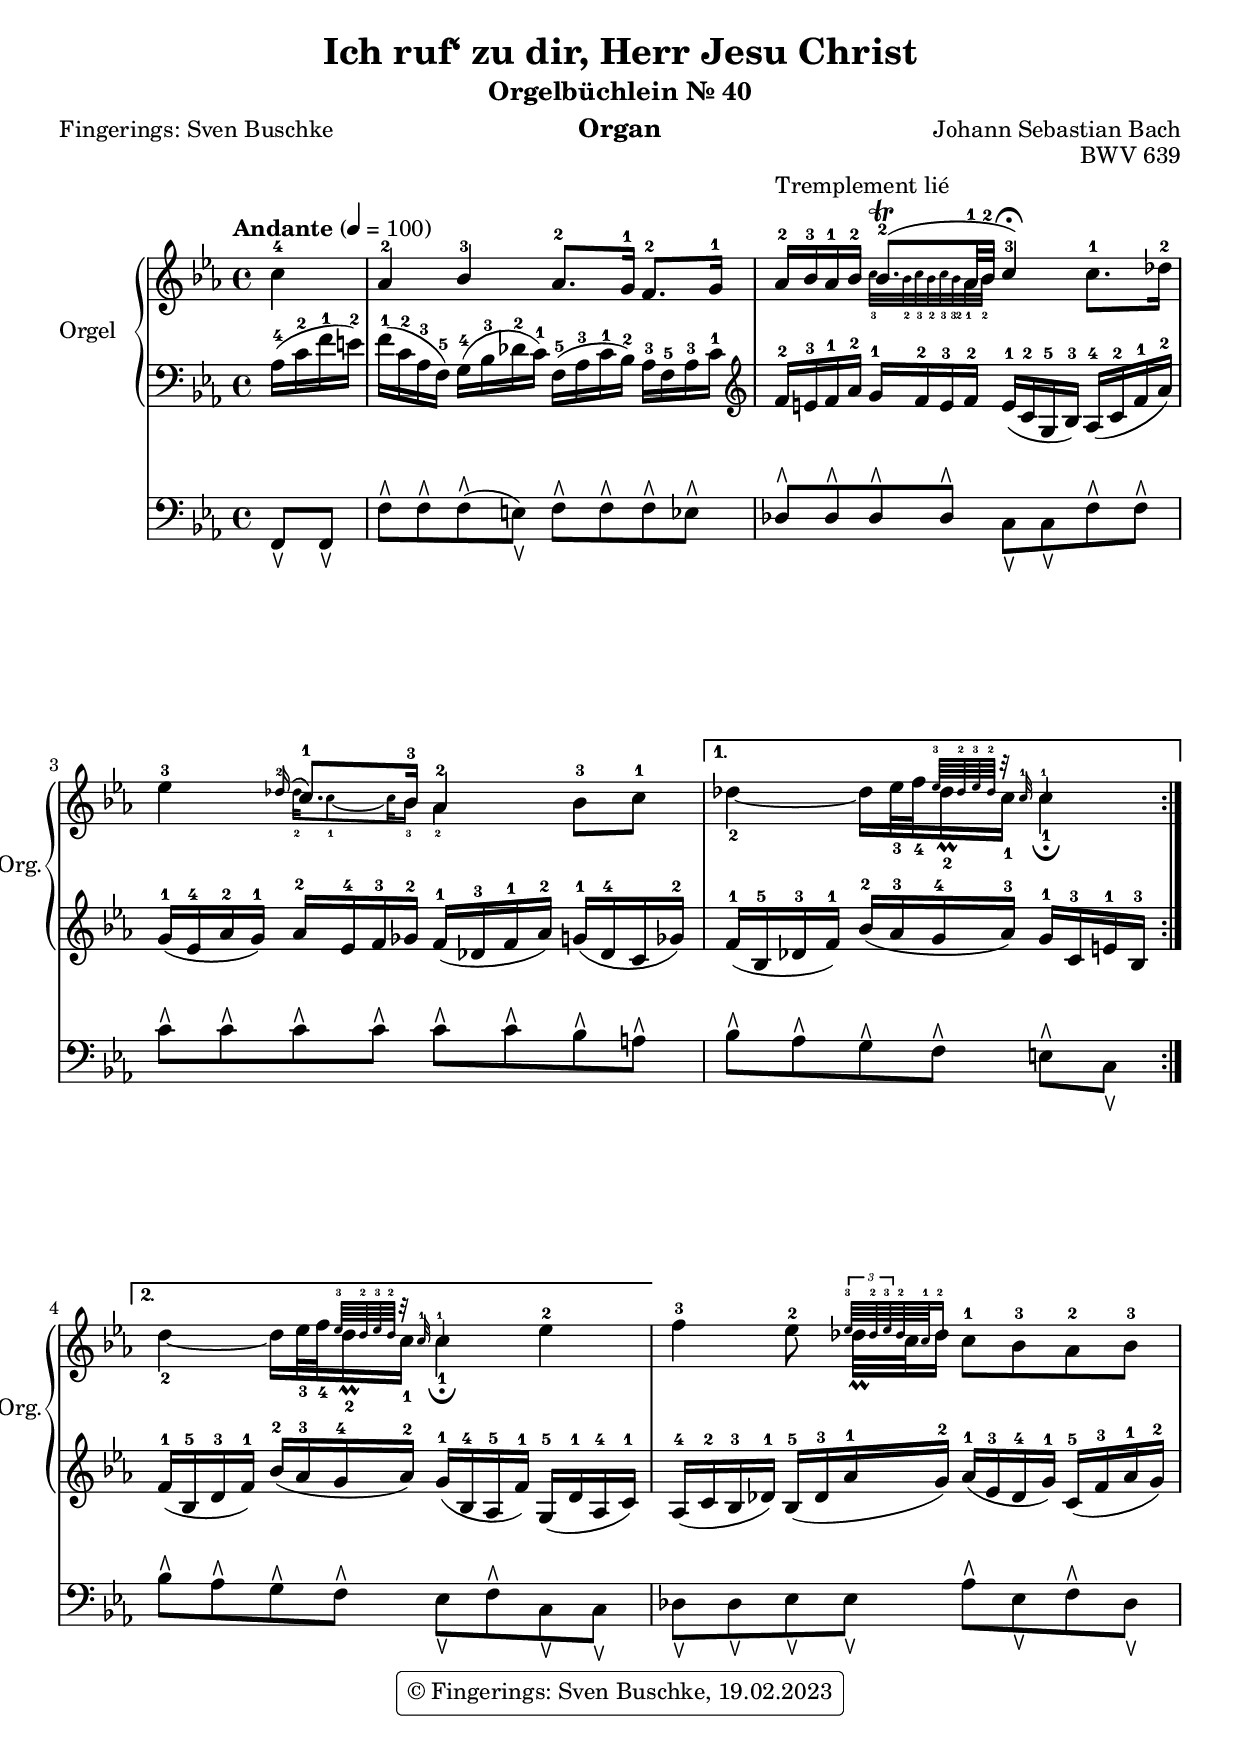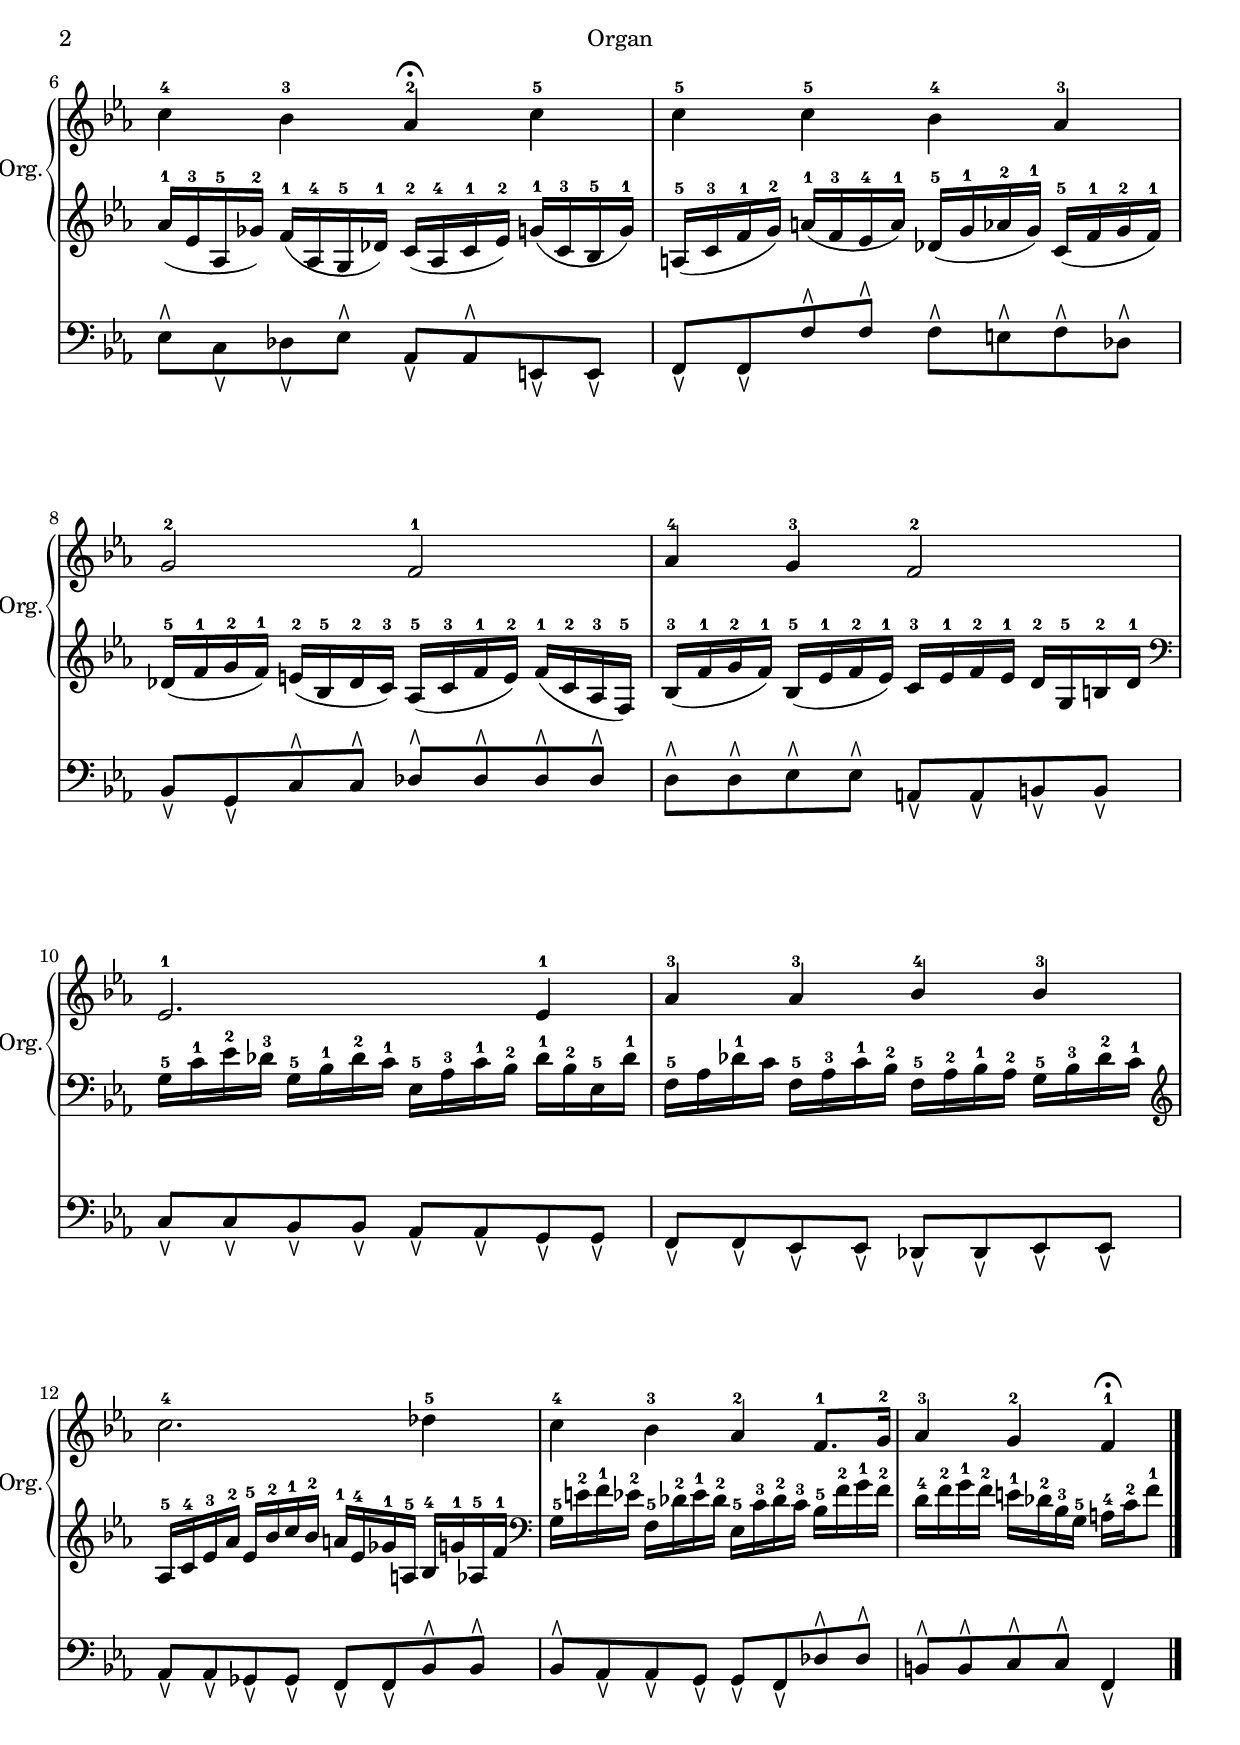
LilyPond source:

\version "2.24.1"
\language "english"

\header {
  dedication = ""
  title = "Ich ruf‘ zu dir, Herr Jesu Christ"
  subtitle = "Orgelbüchlein Nr. 40"
  subsubtitle = ""
  instrument = "Organ"
  composer = "Johann Sebastian Bach"
  arranger = ""
  poet = "Fingerings: Sven Buschke"
  meter = ""
  piece = ""
  opus = "BWV 639"
  #(define licenseUrl "https://buschke.com")
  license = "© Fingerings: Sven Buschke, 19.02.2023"
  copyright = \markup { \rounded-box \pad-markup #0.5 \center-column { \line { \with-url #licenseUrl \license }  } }

%   copyright = "© Fingerings: Sven Buschke, 17.02.2023"
%   tagline = ""
% tagline = \markup { \override #'(box-padding . 1.0) \override #'(baseline-skip . 2.7) \box \center-align { \small \line {    } \line { \small \line { \tiny © Fingerings: 19.02.2023, Sven Buschke   } }  } }
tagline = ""
}

\paper {
  #(set-paper-size "a4")
}

\layout {
  \context {
    \Voice
    \consists "Melody_engraver"
    \override Stem #'neutral-direction = #'()
  }
}

global = {
  \key c \minor
  \time 4/4
  \tempo "Andante" 4=100
}

rightA = \relative c'' {
  \global
  % Music follows here.
  \partial 4
  c4-4|
  af-2 bf-3 af8.-2 g16-1 f8.-2 g16-1|
  af16-2^"Tremplement lié" bf-3 af-1 bf-2

  <<{bf8.\trill-2( af32-1 bf-2| c4-3\fermata)}\\{\magnifyMusic 0.63 {c32-3 bf-2 c-3 bf-2 c-3 bf-32   af32-1 bf-2|s4}}>>
%  bf8.\trill

%  af32-1 bf-2 c4-3\fermata

  c8.-1 df16-2|
  ef4-3
<< { \appoggiatura df16-2 c8.-1 bf16-3 af4-2}\\{\magnifyMusic 0.63{df32-2 c8-1 ~ c32 bf16-3 af4-2}}>>
     bf8-3 c-1|
}

rightB = \relative c'' {
  % Music follows here.

<<{s4 s16 s32 s32 {\magnifyMusic 0.63 {ef64-3 df-2 ef-3 df-2 r32 c-1 c4-1}}}\\{df4-2 ~ df16 ef32-3 f-4 df16\prall-2 c-1 c4-1\fermata}>>

%\magnifyMusic 0.63 {\tupl 3/2 {df32-2 ef-3 df-2}

%  df16\prall-2 c-1 c4-1\fermata
}

rightC = \relative c'' {
  % Music follows here.
  %\key c \minor
  <<{s4 s16 s32 s32 {\magnifyMusic 0.63 {ef64-3 df-2 ef-3 df-2 r32 c-1 c4-1}}}\\{df4-2 ~ df16 ef32-3 f-4 df16\prall-2 c-1 c4-1\fermata}>>

  %df4 ~ df16 ef32 f df16\prall c c4\fermata
  ef-2
}

rightD = \relative c'' {
  % Music follows here.
  f4-3 ef8-2 <<{{\magnifyMusic 0.63 {\tuplet 3/2 {ef64-3 df-2 ef-3} df-2 c-1 df16-2}}}\\{df32\prall c df16}>> c8-1 bf-3 af-2 bf-3|
  c4-4 bf-3 af-2\fermata c-5|
  c-5 c-5 bf-4 af-3|
  g2-2 f-1|
  af4-4 g-3 f2-2|
  ef2.-1 ef4-1
  af-3 af-3 bf-4 bf-3|
  c2.-4 df4-5|
  c-4 bf-3 af-2 f8.-1 g16-2|
  af4-3 g-2 f-1\fermata
  \bar "|."
}

leftA = \relative c' {
  \global
  % Music follows here.
  \partial 4
  af16-4( c-2 f-1 e-2)|
  f16-1( c-2 af-3 f-5) g-4( bf-3 df-2 c-1) f,-5( af-3 c-1 bf-2) af-3 f-5 af-3 c-1|
  \clef treble
  f-2 e-3 f-1 af-2 g-1 f-2 e-3 f-2 e-1( c-2 g-5 bf-3) af-4( c-2 f-1 af-2)|
  g-1( ef-4 af-2 g-1) af-2 ef-4 f-3 gf-2 f-1( df-3 f-1 af-2) g-1( df-4 c gf'-2)|
}

leftB = \relative c' {
  % Music follows here.
  f16-1( bf,-5 df-3 f-1) bf-2( af-3 g-4 af-3) g-1 c,-3 e-1 bf-3|
}

leftC = \relative c' {
  % Music follows here.
  %\key c \minor
  f-1( bf,-5 df-3 f-1) bf-2(af-3 g-4 af-2) g-1(bf,-4 af-5 f'-1) g,-5(df'-1 af-4 c-1)|
}

leftD = \relative c' {
  % Music follows here.
  af-4(c-2 bf-3 df-1) bf-5(df-3 af'-1 g-2) af-1(ef-3 df-4 g-1) c,-5(f-3 af-1 g-2)|
  af-1(ef-3 af,-5 gf'-2) f-1(af,-4 g-5 df'-1) c-2(af-4 c-1 ef-2) g-1(c,-3 bf-5 g'-1)|
  a,-5(c-3 f-1 g-2) a-1(f-3 ef-4 a-1) df,-5(g-1 af-2 g-1) c,-5(f-1 g-2 f-1)|
  df-5(f-1 g-2 f-1) e-2(bf-5 df-2 c-3) af-5(c-3 f-1 e-2) f-1(c-2 af-3 f-5)|
  bf-3(f'-1 g-2 f-1) bf,-5(ef-1 f-2 ef-1) c-3 ef-1 f-2 ef-1 d-2 g,-5 b-2 d-1|
  \clef bass
  g,-5 c-1 ef-2 df-3 g,-5 bf-1 df-2 c-1 ef,-5 af-3 c-1 bf-2 df-1 bf-2 ef,-5 df'-1|
  f,-5 af df-1 c f,-5 af-3 c-1 bf-2 f-5 af-2 bf-1 af-2 g-5 bf-3 df-2 c-1|
  \clef treble
  af-5 c-4 ef-3 af-2 ef-5 bf'-2 c-1 bf-2 a-1 ef-4 gf-1 a,-5 bf-4 g'-1 af,-5 f'-1|
  \clef bass
  g,-5 e'-2 f-1 ef-2 f,-5 df'-2 ef-1 df-2 ef,-5 c'-3 df-2 c-3 bf-5 f'-2 g-1 f-2|
  d-4 f-2 g-1 f-2 e-1 df-2 bf-3 g-5 a-4 c-2 f8-1
}

pedalA = \relative c {
  \global
  % Music follows here.
  \partial 4
  f,8\ltoe f\ltoe|
  f'\rtoe f\rtoe f\rtoe( e\ltoe) f\rtoe f\rtoe f\rtoe ef\rtoe|
  df8\rtoe 8\rtoe 8\rtoe 8\rtoe c\ltoe c\ltoe f\rtoe f\rtoe|
  c'\rtoe c\rtoe c\rtoe c\rtoe c\rtoe c\rtoe bf\rtoe a\rtoe|
}

pedalB = \relative c {
  % Music follows here.
  bf'\rtoe af\rtoe g\rtoe f\rtoe e\rtoe c\ltoe
}

pedalC = \relative c {
  % Music follows here.
  %\key c \minor
  bf'8\rtoe af\rtoe g\rtoe f\rtoe e\ltoe f\rtoe c\ltoe c\ltoe
}

pedalD = \relative c {
  % Music follows here.
  df8\ltoe 8\ltoe ef8\ltoe 8\ltoe af\rtoe ef\ltoe f\rtoe df\ltoe|
  ef\rtoe c\ltoe df\ltoe ef\rtoe af,\ltoe af\rtoe e\ltoe e\ltoe|
  f\ltoe f\ltoe f'\rtoe f\rtoe f\rtoe e\rtoe f\rtoe df\rtoe|
  bf\ltoe g\ltoe c\rtoe c\rtoe df\rtoe df\rtoe df\rtoe df\rtoe|
  d\rtoe d\rtoe ef\rtoe ef\rtoe a,\ltoe a\ltoe b\ltoe b\ltoe|
  c\ltoe c\ltoe bf\ltoe bf\ltoe af\ltoe af\ltoe g\ltoe g\ltoe|
  f\ltoe f\ltoe ef\ltoe ef\ltoe df\ltoe df\ltoe ef\ltoe ef\ltoe|
  af\ltoe af\ltoe gf\ltoe gf\ltoe f\ltoe f\ltoe bf\rtoe bf\rtoe|
  bf\rtoe af\ltoe af\ltoe g\ltoe g\ltoe f\ltoe df'\rtoe df\rtoe|
  b\rtoe b\rtoe c\rtoe c\rtoe f,4\ltoe
%
}

\score {
  <<
    \new PianoStaff \with {
      instrumentName = "Orgel"
      shortInstrumentName = "Org."
    } <<
      \new Staff = "right" \with {
        midiInstrument = "church organ"
      } {\repeat volta 2 {\rightA}  \alternative {{\rightB} {\rightC}} \rightD }
      \new Staff = "left" \with {
        midiInstrument = "church organ"
      } { \clef bass {\repeat volta 2 {\leftA} \alternative {{\leftB} {\leftC}} \leftD} }
    >>
    \new Staff = "pedal" \with {
      midiInstrument = "church organ"
    } { \clef bass {\repeat volta 2 {\pedalA} \alternative {{\pedalB} {\pedalC}} \pedalD} }
  >>
  \layout { }
  \midi { }
}
